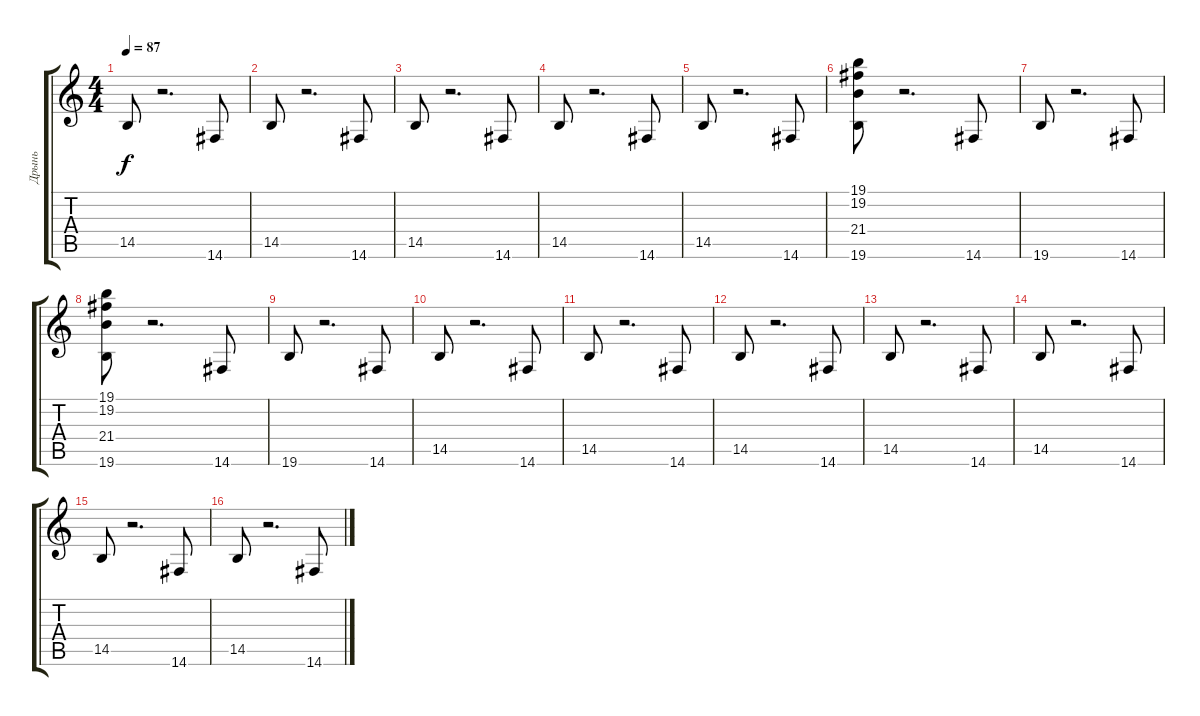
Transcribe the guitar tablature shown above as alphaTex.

\track ("Дрынь" "Дрынь") {instrument tuba}
\staff {score tabs}
\tuning (E4 B3 G3 D3 A2 E2) {hide}
\ts (4 4)
\tempo 87
\clef g2
\ks c
14.5.8{dy f} r.2{d} 14.6.8 |
14.5.8 r.2{d} 14.6.8 |
14.5.8 r.2{d} 14.6.8 |
14.5.8 r.2{d} 14.6.8 |
14.5.8 r.2{d} 14.6.8 |
(19.1 19.2 21.4 19.6).8 r.2{d} 14.6.8 |
19.6.8 r.2{d} 14.6.8 |
(19.1 19.2 21.4 19.6).8 r.2{d} 14.6.8 |
19.6.8 r.2{d} 14.6.8 |
14.5.8 r.2{d} 14.6.8 |
14.5.8 r.2{d} 14.6.8 |
14.5.8 r.2{d} 14.6.8 |
14.5.8 r.2{d} 14.6.8 |
14.5.8 r.2{d} 14.6.8 |
14.5.8 r.2{d} 14.6.8 |
14.5.8 r.2{d} 14.6.8
